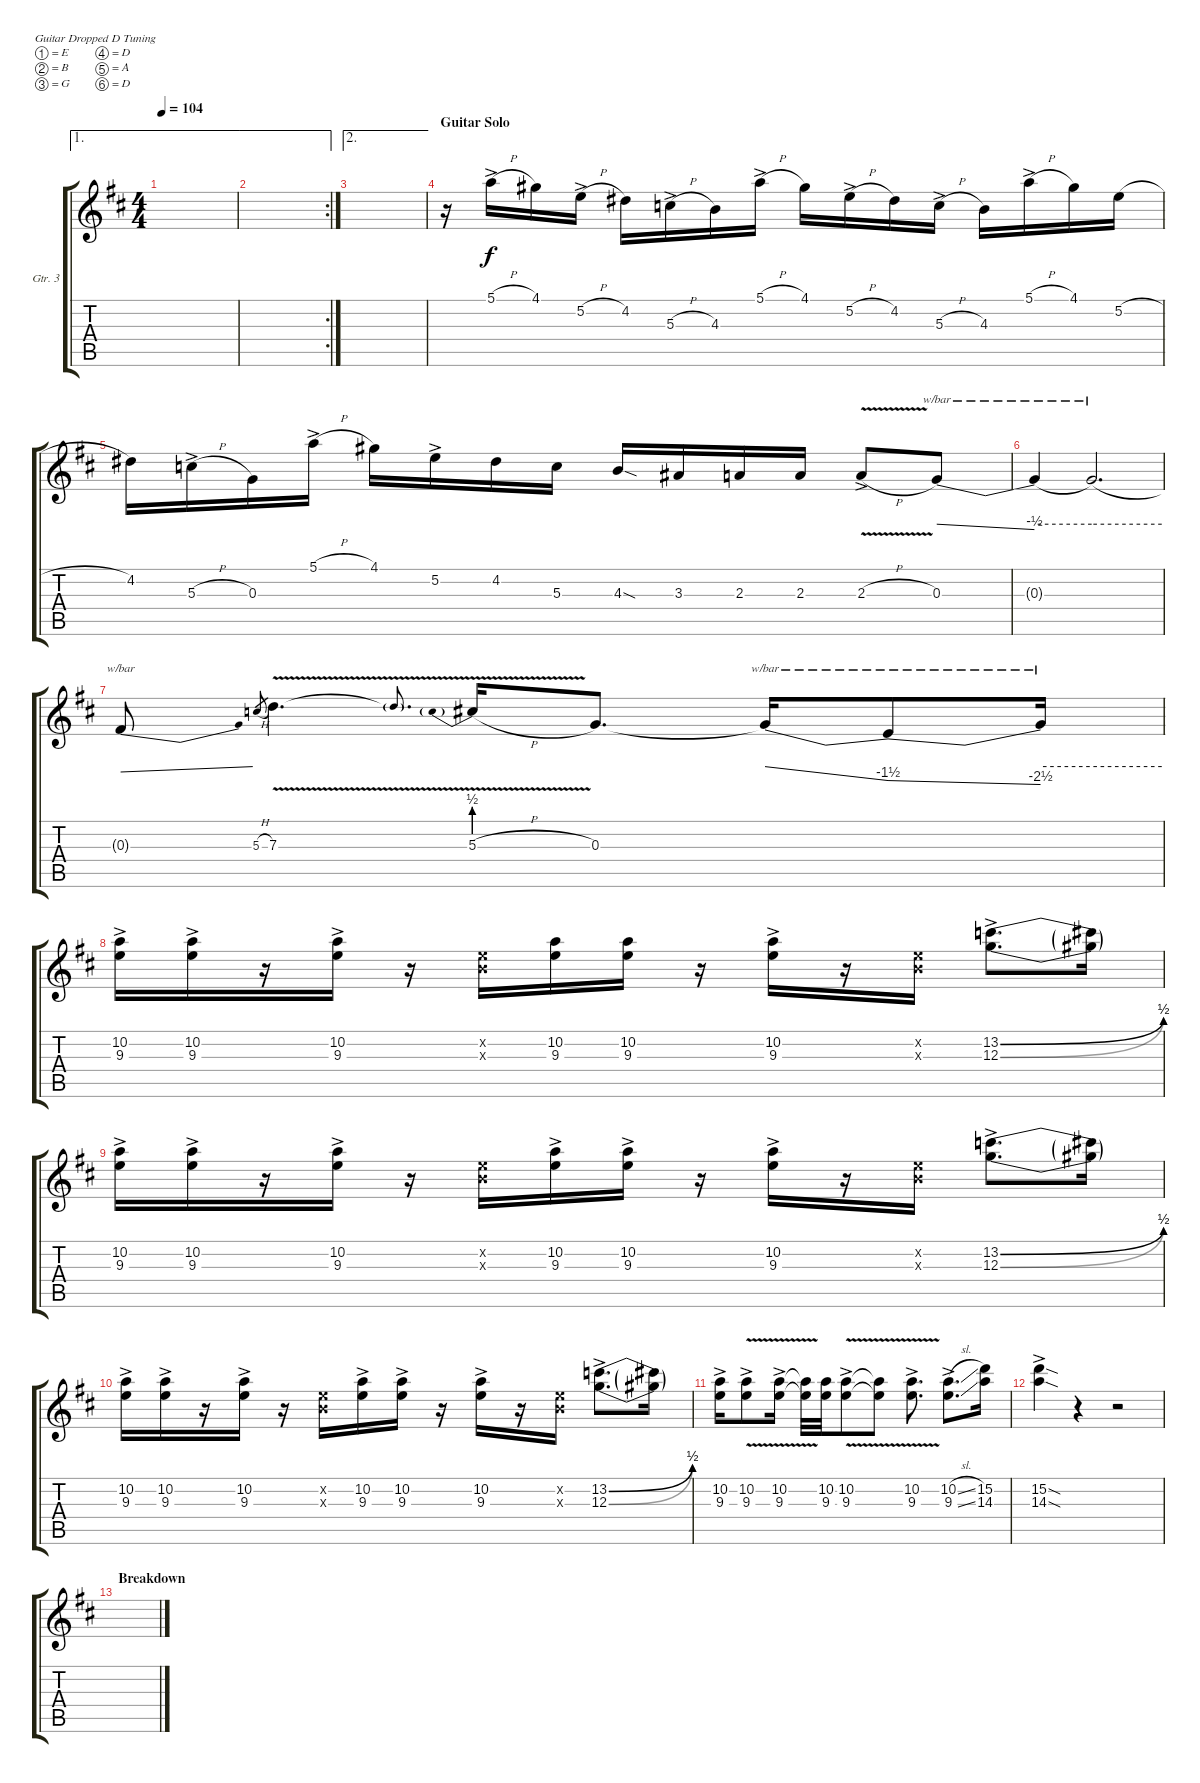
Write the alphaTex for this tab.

\defaultSystemsLayout 4
\bracketExtendMode groupsimilarinstruments
\firstSystemTrackNameOrientation horizontal
\otherSystemsTrackNameOrientation horizontal
\track ("Lead Guitar" "Gtr. 3") {instrument distortionguitar}
\staff {score tabs}
\tuning (E4 B3 G3 D3 A2 D2)
\ae 1
\ts (4 4)
\tempo 104
\clef g2
\ks d
|
\ae 1
\rc 2
|
\ae 2
|
\section ("" "Guitar Solo")
r.16 5.1{h ac}.16 4.1.16 5.2{h ac}.16 4.2.16 5.3{h ac}.16 4.3.16 5.1{h ac}.16 4.1.16 5.2{h ac}.16 4.2.16 5.3{h ac}.16 4.3.16 5.1{h ac}.16 4.1.16 5.2{h}.16 |
4.2.16 5.3{h ac}.16 0.3.16 5.1{h ac}.16 4.1.16 5.2{ac}.16 4.2.16 5.3.16 4.3{sod}.16 3.3.16 2.3.16 2.3.16 2.3{v h ac}.8 0.3.8{tbe (dive default 0 0 45 -2)} |
0.3{t}.4{tbe (hold default 0 0 60 0)} 0.3{t}.2{d tbe (hold default 0 0 60 0)} |
0.3{t}.8{tbe (dive default 0 -2 43.8 0)} 5.3{h}.8{gr} 7.3{v}.4{d} 7.3{v g t}.8{d gr onbeat} 5.3{be (prebend 0 2 60 2) v h}.16 0.3.8{d} 0.3{t}.16{tbe (dive default 0 0 43.8 -6)} 0.3{t}.8{tbe (dive default 0 -6 45 -10)} 0.3{t}.16{tbe (hold default 0 0 60 0)} |
(10.2{ac} 9.3{ac}).16 (10.2{ac} 9.3{ac}).16 r.16 (10.2{ac} 9.3{ac}).16 r.16 (5.2{x} 4.3{x}).16 (10.2 9.3).16 (10.2 9.3).16 r.16 (10.2{ac} 9.3{ac}).16 r.16 (4.3{x} 5.2{x}).16 (13.2{be (bend 0 0 14.399999999999999 2) ac} 12.3{be (bend 0 0 15 2) ac}).8{d} (13.2{t} 12.3{t}).16 |
(10.2{ac} 9.3{ac}).16 (10.2{ac} 9.3{ac}).16 r.16 (10.2{ac} 9.3{ac}).16 r.16 (5.2{x} 4.3{x}).16 (10.2{ac} 9.3{ac}).16 (10.2{ac} 9.3{ac}).16 r.16 (10.2{ac} 9.3{ac}).16 r.16 (5.2{x} 4.3{x}).16 (13.2{be (bend 0 0 13.799999999999999 2) ac} 12.3{be (bend 0 0 14.399999999999999 2) ac}).8{d} (13.2{t} 12.3{t}).16 |
(10.2{ac} 9.3{ac}).16 (10.2{ac} 9.3{ac}).16 r.16 (10.2{ac} 9.3{ac}).16 r.16 (5.2{x} 4.3{x}).16 (10.2{ac} 9.3{ac}).16 (10.2{ac} 9.3{ac}).16 r.16 (10.2{ac} 9.3{ac}).16 r.16 (5.2{x} 4.3{x}).16 (13.2{be (bend 0 0 13.799999999999999 2) ac} 12.3{be (bend 0 0 14.399999999999999 2) ac}).8{d} (13.2{t} 12.3{t}).16 |
(10.2{ac} 9.3{ac}).16 (10.2{v ac} 9.3{v ac}).8 (10.2{v ac} 9.3{v ac}).16 (9.3{v t} 10.2{v t}).32 (10.2 9.3).32 (10.2{v ac} 9.3{v ac}).8 (10.2{v t} 9.3{v t}).8 (10.2{v ac} 9.3{v ac}).8{d} (9.3{sl ac} 10.2{sl ac}).8{d beam merge} (14.3 15.2).16 |
(14.3{sod ac} 15.2{sod ac}).4 r.4 r.2 |
\section ("" "Breakdown")
